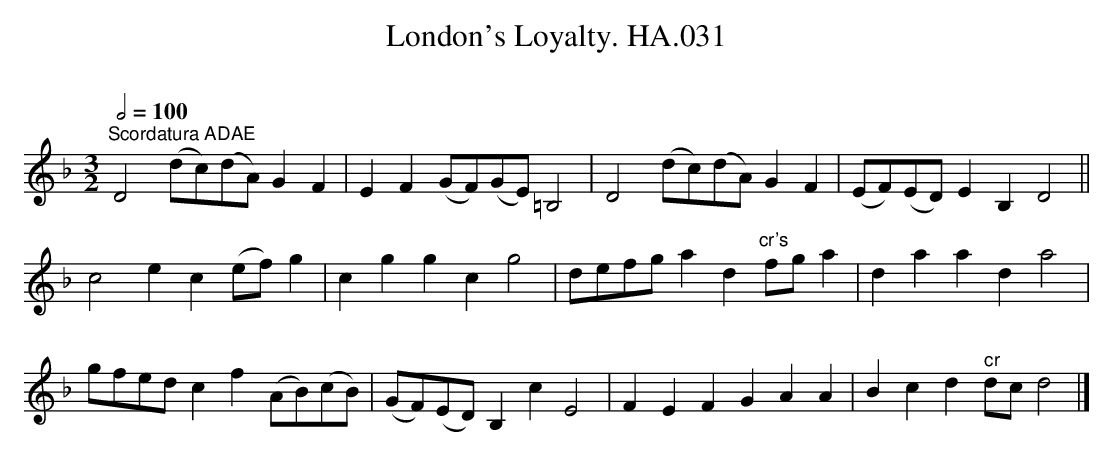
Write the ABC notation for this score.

X:1
T:London's Loyalty. HA.031
M:3/2
L:1/8
Q:1/2=100
O:
K:F
"^Scordatura ADAE"D4 (dc)(dA) G2F2|E2F2 (GF)(GE) =B,4|\
D4 (dc)(dA) G2F2|(EF)(ED) E2B,2 D4||
c4 e2c2 (ef)g2|c2g2 g2c2 g4|\
defg a2d2 "^cr's"fga2|d2a2 a2d2 a4|
gfed c2f2 (AB)(cB)|(GF)(ED) B,2c2 E4|\
F2E2 F2G2 A2A2|B2c2 d2"^cr"dc d4|]
